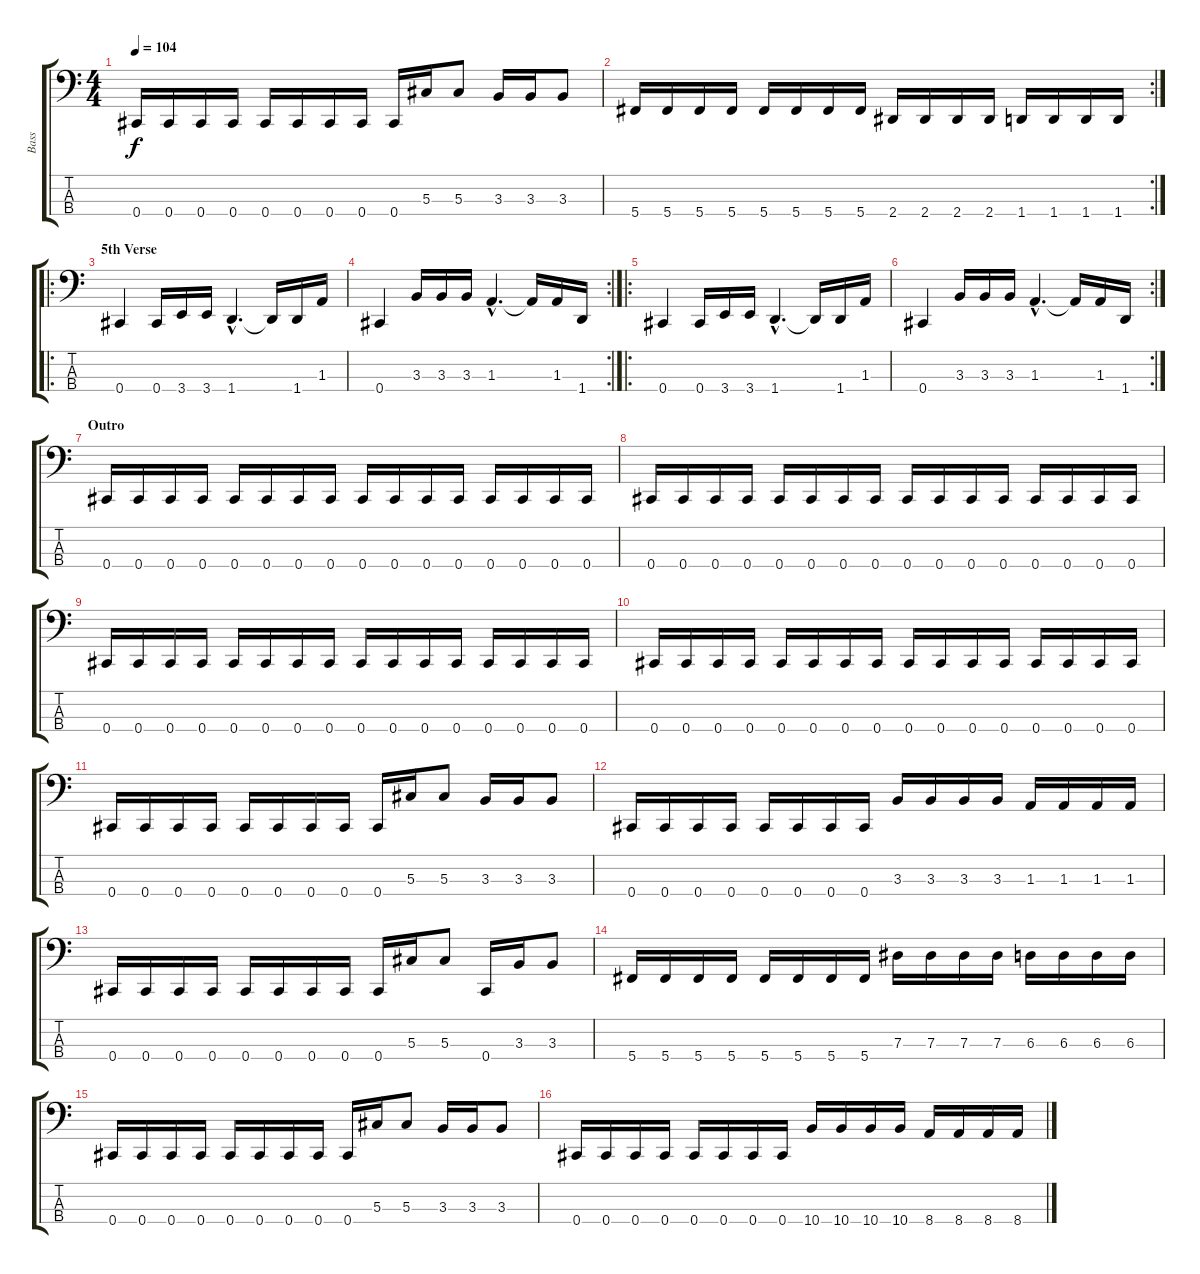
\track ("Bass" "Bass") {instrument electricbassfinger}
\staff {score tabs}
\tuning (Gb2 Db2 Ab1 Db1) {hide}
\ts (4 4)
\tempo 104
\clef f4
\ks c
0.4.16{dy f} 0.4.16 0.4.16 0.4.16 0.4.16 0.4.16 0.4.16 0.4.16 0.4.16 5.3.16 5.3.8 3.3.16 3.3.16 3.3.8 |
\rc 2
5.4.16 5.4.16 5.4.16 5.4.16 5.4.16 5.4.16 5.4.16 5.4.16 2.4.16 2.4.16 2.4.16 2.4.16 1.4.16 1.4.16 1.4.16 1.4.16 |
\ro
\section ("" "5th Verse")
0.4.4 0.4.16 3.4.16 3.4.16 1.4{hac}.4{d} 1.4{t}.16 1.4.16 1.3.16 |
\rc 2
0.4.4 3.3.16 3.3.16 3.3.16 1.3{hac}.4{d} 1.3{t}.16 1.3.16 1.4.16 |
\ro
0.4.4 0.4.16 3.4.16 3.4.16 1.4{hac}.4{d} 1.4{t}.16 1.4.16 1.3.16 |
\rc 2
0.4.4 3.3.16 3.3.16 3.3.16 1.3{hac}.4{d} 1.3{t}.16 1.3.16 1.4.16 |
\section ("" "Outro")
0.4.16 0.4.16 0.4.16 0.4.16 0.4.16 0.4.16 0.4.16 0.4.16 0.4.16 0.4.16 0.4.16 0.4.16 0.4.16 0.4.16 0.4.16 0.4.16 |
0.4.16 0.4.16 0.4.16 0.4.16 0.4.16 0.4.16 0.4.16 0.4.16 0.4.16 0.4.16 0.4.16 0.4.16 0.4.16 0.4.16 0.4.16 0.4.16 |
0.4.16 0.4.16 0.4.16 0.4.16 0.4.16 0.4.16 0.4.16 0.4.16 0.4.16 0.4.16 0.4.16 0.4.16 0.4.16 0.4.16 0.4.16 0.4.16 |
0.4.16 0.4.16 0.4.16 0.4.16 0.4.16 0.4.16 0.4.16 0.4.16 0.4.16 0.4.16 0.4.16 0.4.16 0.4.16 0.4.16 0.4.16 0.4.16 |
0.4.16 0.4.16 0.4.16 0.4.16 0.4.16 0.4.16 0.4.16 0.4.16 0.4.16 5.3.16 5.3.8 3.3.16 3.3.16 3.3.8 |
0.4.16 0.4.16 0.4.16 0.4.16 0.4.16 0.4.16 0.4.16 0.4.16 3.3.16 3.3.16 3.3.16 3.3.16 1.3.16 1.3.16 1.3.16 1.3.16 |
0.4.16 0.4.16 0.4.16 0.4.16 0.4.16 0.4.16 0.4.16 0.4.16 0.4.16 5.3.16 5.3.8 0.4.16 3.3.16 3.3.8 |
5.4.16 5.4.16 5.4.16 5.4.16 5.4.16 5.4.16 5.4.16 5.4.16 7.3.16 7.3.16 7.3.16 7.3.16 6.3.16 6.3.16 6.3.16 6.3.16 |
0.4.16 0.4.16 0.4.16 0.4.16 0.4.16 0.4.16 0.4.16 0.4.16 0.4.16 5.3.16 5.3.8 3.3.16 3.3.16 3.3.8 |
0.4.16 0.4.16 0.4.16 0.4.16 0.4.16 0.4.16 0.4.16 0.4.16 10.4.16 10.4.16 10.4.16 10.4.16 8.4.16 8.4.16 8.4.16 8.4.16
